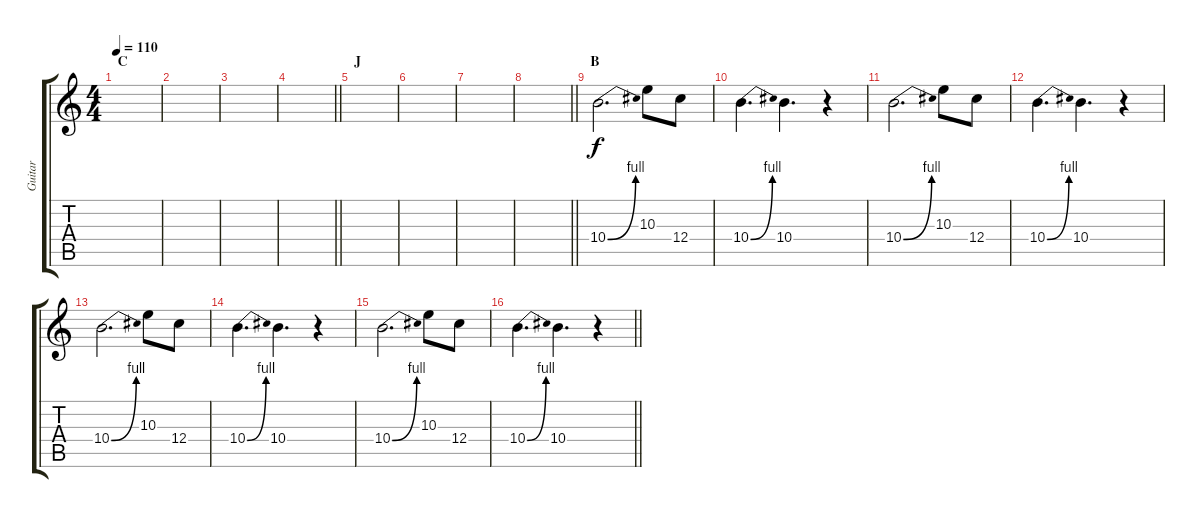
\track ("Guitar" "Guitar") {instrument distortionguitar}
\staff {score tabs}
\tuning (Eb4 Bb3 Gb3 Db3 Ab2 Db2) {hide}
\ts (4 4)
\section ("" "C")
\tempo 110
\clef g2
\ks c
|
|
|
\barLineRight lightlight
|
\section ("" "J")
|
|
|
\barLineRight lightlight
|
\section ("" "B")
10.4{be (bend 0 0 60 4)}.2{d} 10.3.8 12.4.8 |
10.4{be (bend 0 0 60 4)}.4{d} 10.4.4{d} r.4 |
10.4{be (bend 0 0 60 4)}.2{d} 10.3.8 12.4.8 |
10.4{be (bend 0 0 60 4)}.4{d} 10.4.4{d} r.4 |
10.4{be (bend 0 0 60 4)}.2{d} 10.3.8 12.4.8 |
10.4{be (bend 0 0 60 4)}.4{d} 10.4.4{d} r.4 |
10.4{be (bend 0 0 60 4)}.2{d} 10.3.8 12.4.8 |
\barLineRight lightlight
10.4{be (bend 0 0 60 4)}.4{d} 10.4.4{d} r.4
